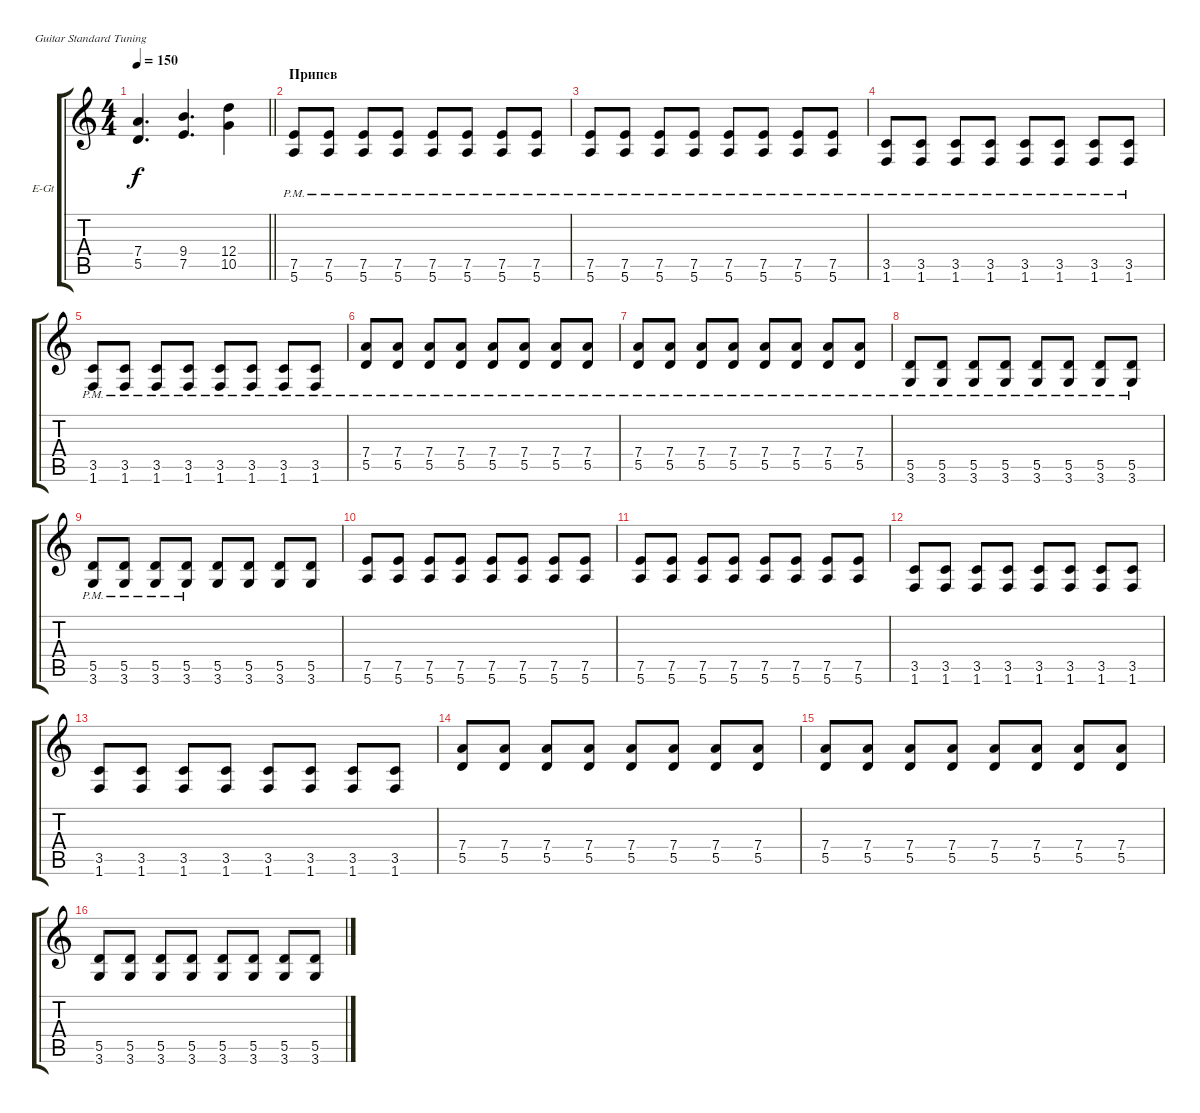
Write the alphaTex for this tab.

\bracketExtendMode groupsimilarinstruments
\firstSystemTrackNameOrientation horizontal
\otherSystemsTrackNameOrientation horizontal
\track ("Electric Rhythm Guitar" "E-Gt") {instrument overdrivenguitar}
\staff {score tabs}
\tuning (E4 B3 G3 D3 A2 E2)
\ts (4 4)
\tempo 150
\clef g2
\scale
0.333333
\barLineRight lightlight
\ks c
(7.4 5.5).4{d dy f} (9.4 7.5).4{d} (12.4 10.5).4 |
\section ("" "Припев")
\scale
0.333333 (7.5{pm} 5.6{pm}).8 (7.5{pm} 5.6{pm}).8 (7.5{pm} 5.6{pm}).8 (7.5{pm} 5.6{pm}).8 (7.5{pm} 5.6{pm}).8 (7.5{pm} 5.6{pm}).8 (7.5{pm} 5.6{pm}).8 (7.5{pm} 5.6{pm}).8 |
\scale
0.333333 (7.5{pm} 5.6{pm}).8 (7.5{pm} 5.6{pm}).8 (7.5{pm} 5.6{pm}).8 (7.5{pm} 5.6{pm}).8 (7.5{pm} 5.6{pm}).8 (7.5{pm} 5.6{pm}).8 (7.5{pm} 5.6{pm}).8 (7.5{pm} 5.6{pm}).8 |
\scale
0.333333 (3.5{pm} 1.6{pm}).8 (3.5{pm} 1.6{pm}).8 (3.5{pm} 1.6{pm}).8 (3.5{pm} 1.6{pm}).8 (3.5{pm} 1.6{pm}).8 (3.5{pm} 1.6{pm}).8 (3.5{pm} 1.6{pm}).8 (3.5{pm} 1.6{pm}).8 |
\scale
0.333333 (3.5{pm} 1.6{pm}).8 (3.5{pm} 1.6{pm}).8 (3.5{pm} 1.6{pm}).8 (3.5{pm} 1.6{pm}).8 (3.5{pm} 1.6{pm}).8 (3.5{pm} 1.6{pm}).8 (3.5{pm} 1.6{pm}).8 (3.5{pm} 1.6{pm}).8 |
\scale
0.333333 (7.4{pm} 5.5{pm}).8 (7.4{pm} 5.5{pm}).8 (7.4{pm} 5.5{pm}).8 (7.4{pm} 5.5{pm}).8 (7.4{pm} 5.5{pm}).8 (7.4{pm} 5.5{pm}).8 (7.4{pm} 5.5{pm}).8 (7.4{pm} 5.5{pm}).8 |
\scale
0.333333 (7.4{pm} 5.5{pm}).8 (7.4{pm} 5.5{pm}).8 (7.4{pm} 5.5{pm}).8 (7.4{pm} 5.5{pm}).8 (7.4{pm} 5.5{pm}).8 (7.4{pm} 5.5{pm}).8 (7.4{pm} 5.5{pm}).8 (7.4{pm} 5.5{pm}).8 |
\scale
0.333333 (5.5{pm} 3.6{pm}).8 (5.5{pm} 3.6{pm}).8 (5.5{pm} 3.6{pm}).8 (5.5{pm} 3.6{pm}).8 (5.5{pm} 3.6{pm}).8 (5.5{pm} 3.6{pm}).8 (5.5{pm} 3.6{pm}).8 (5.5{pm} 3.6{pm}).8 |
\scale
0.333333 (5.5{pm} 3.6{pm}).8 (5.5{pm} 3.6{pm}).8 (5.5{pm} 3.6{pm}).8 (5.5{pm} 3.6{pm}).8 (5.5 3.6).8 (5.5 3.6).8 (5.5 3.6).8 (5.5 3.6).8 |
\scale
0.333333 (7.5 5.6).8 (7.5 5.6).8 (7.5 5.6).8 (7.5 5.6).8 (7.5 5.6).8 (7.5 5.6).8 (7.5 5.6).8 (7.5 5.6).8 |
\scale
0.333333 (7.5 5.6).8 (7.5 5.6).8 (7.5 5.6).8 (7.5 5.6).8 (7.5 5.6).8 (7.5 5.6).8 (7.5 5.6).8 (7.5 5.6).8 |
\scale
0.333333 (3.5 1.6).8 (3.5 1.6).8 (3.5 1.6).8 (3.5 1.6).8 (3.5 1.6).8 (3.5 1.6).8 (3.5 1.6).8 (3.5 1.6).8 |
\scale
0.333333 (3.5 1.6).8 (3.5 1.6).8 (3.5 1.6).8 (3.5 1.6).8 (3.5 1.6).8 (3.5 1.6).8 (3.5 1.6).8 (3.5 1.6).8 |
\scale
0.333333 (7.4 5.5).8 (7.4 5.5).8 (7.4 5.5).8 (7.4 5.5).8 (7.4 5.5).8 (7.4 5.5).8 (7.4 5.5).8 (7.4 5.5).8 |
\scale
0.333333 (7.4 5.5).8 (7.4 5.5).8 (7.4 5.5).8 (7.4 5.5).8 (7.4 5.5).8 (7.4 5.5).8 (7.4 5.5).8 (7.4 5.5).8 |
\scale
0.333333 (5.5 3.6).8 (5.5 3.6).8 (5.5 3.6).8 (5.5 3.6).8 (5.5 3.6).8 (5.5 3.6).8 (5.5 3.6).8 (5.5 3.6).8
